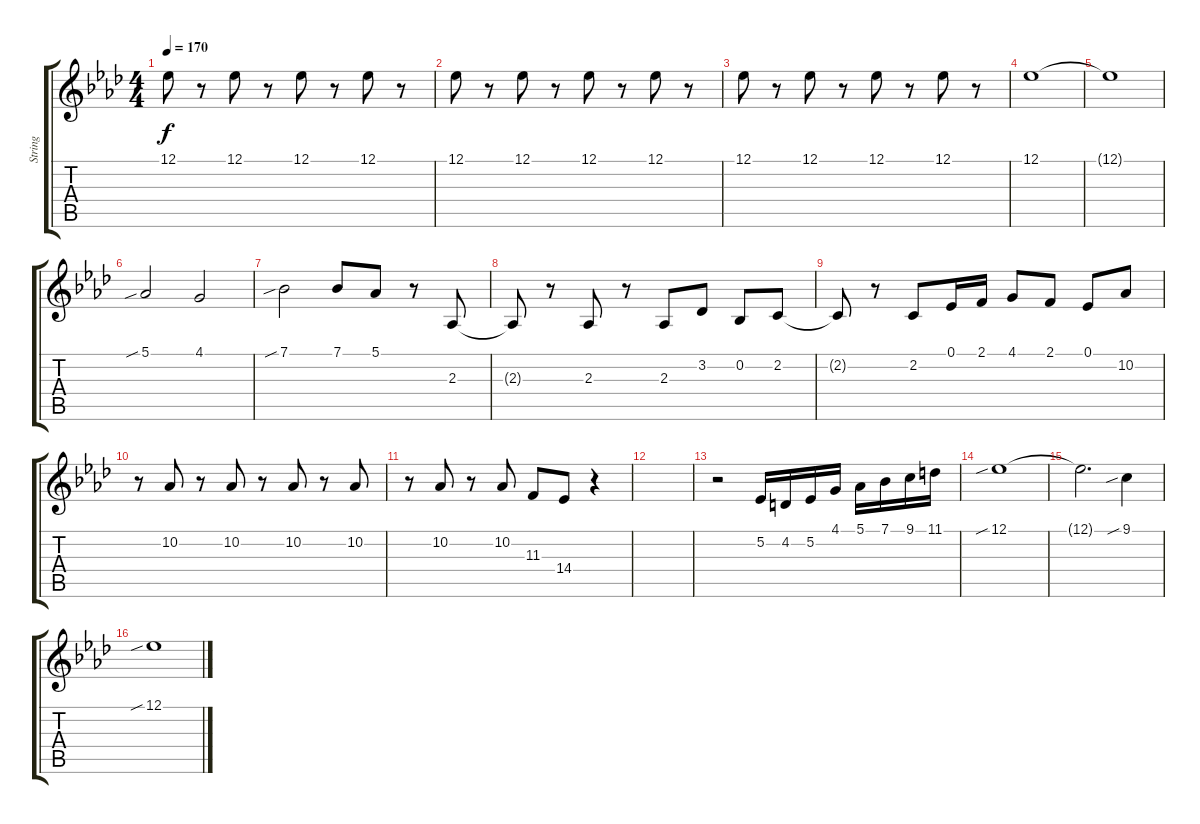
\track ("String" "String") {instrument stringensemble1}
\staff {score tabs}
\tuning (Eb4 Bb3 Gb3 Db3 Ab2 Eb2) {hide}
\ts (4 4)
\tempo 170
\clef g2
\ks ab
12.1.8{dy f} r.8 12.1.8 r.8 12.1.8 r.8 12.1.8 r.8 |
12.1.8 r.8 12.1.8 r.8 12.1.8 r.8 12.1.8 r.8 |
12.1.8 r.8 12.1.8 r.8 12.1.8 r.8 12.1.8 r.8 |
12.1.1 |
12.1{t}.1 |
5.1{sib}.2 4.1.2 |
7.1{sib}.2 7.1.8 5.1.8 r.8 2.3.8 |
2.3{t}.8 r.8 2.3.8 r.8 2.3.8 3.2.8 0.2.8 2.2.8 |
2.2{t}.8 r.8 2.2.8 0.1.16 2.1.16 4.1.8 2.1.8 0.1.8 10.2.8 |
r.8 10.2.8 r.8 10.2.8 r.8 10.2.8 r.8 10.2.8 |
r.8 10.2.8 r.8 10.2.8 11.3.8 14.4.8 r.4 |
|
r.2 5.2.16 4.2.16 5.2.16 4.1.16 5.1.16 7.1.16 9.1.16 11.1.16 |
12.1{sib}.1 |
12.1{t}.2{d} 9.1{sib}.4 |
12.1{sib}.1
